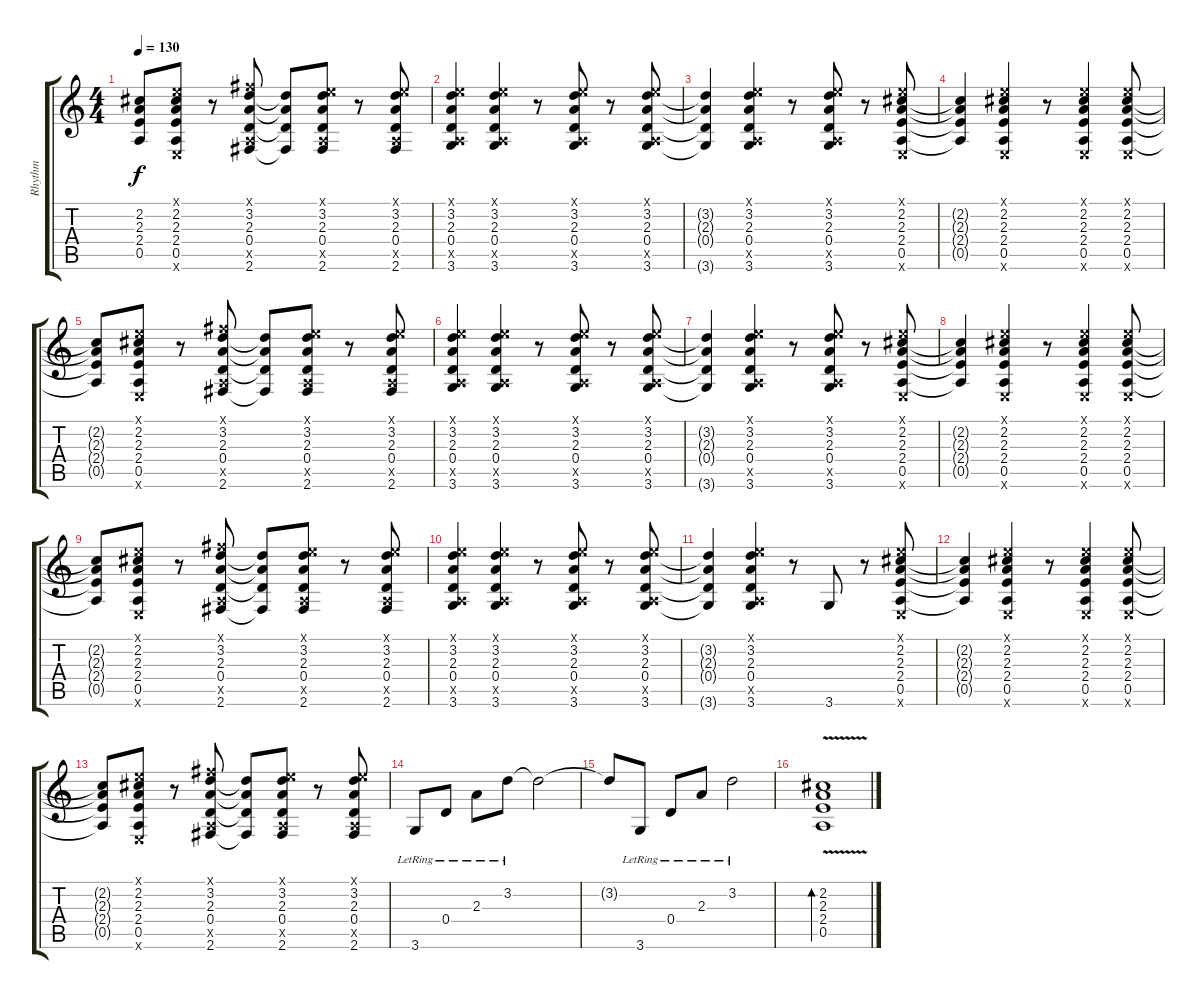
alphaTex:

\track ("Rhythm" "Rhythm") {instrument acousticguitarsteel}
\staff {score tabs}
\tuning (E4 B3 G3 D3 A2 E2) {hide}
\ts (4 4)
\tempo 130
\clef g2
\ks c
(2.2{t} 2.3{t} 2.4{t} 0.5{t}).8{dy f} (0.1{x} 2.2 2.3 2.4 0.5 0.6{x}).8 r.8 (2.1{x} 3.2 2.3 0.4 0.5{x} 2.6).8 (3.2{t} 2.3{t} 0.4{t} 2.6{t}).8 (0.1{x} 3.2 2.3 0.4 0.5{x} 2.6).8 r.8 (0.1{x} 3.2 2.3 0.4 0.5{x} 2.6).8 |
(0.1{x} 3.2 2.3 0.4 0.5{x} 3.6).4 (0.1{x} 3.2 2.3 0.4 0.5{x} 3.6).4 r.8 (0.1{x} 3.2 2.3 0.4 0.5{x} 3.6).8 r.8 (0.1{x} 3.2 2.3 0.4 0.5{x} 3.6).8 |
(3.2{t} 2.3{t} 0.4{t} 3.6{t}).4 (0.1{x} 3.2 2.3 0.4 0.5{x} 3.6).4 r.8 (0.1{x} 3.2 2.3 0.4 0.5{x} 3.6).8 r.8 (0.1{x} 2.2 2.3 2.4 0.5 0.6{x}).8 |
(2.2{t} 2.3{t} 2.4{t} 0.5{t}).4 (0.1{x} 2.2 2.3 2.4 0.5 0.6{x}).4 r.8 (0.1{x} 2.2 2.3 2.4 0.5 0.6{x}).4 (0.1{x} 2.2 2.3 2.4 0.5 0.6{x}).8 |
(2.2{t} 2.3{t} 2.4{t} 0.5{t}).8 (0.1{x} 2.2 2.3 2.4 0.5 0.6{x}).8 r.8 (2.1{x} 3.2 2.3 0.4 0.5{x} 2.6).8 (3.2{t} 2.3{t} 0.4{t} 2.6{t}).8 (0.1{x} 3.2 2.3 0.4 0.5{x} 2.6).8 r.8 (0.1{x} 3.2 2.3 0.4 0.5{x} 2.6).8 |
(0.1{x} 3.2 2.3 0.4 0.5{x} 3.6).4 (0.1{x} 3.2 2.3 0.4 0.5{x} 3.6).4 r.8 (0.1{x} 3.2 2.3 0.4 0.5{x} 3.6).8 r.8 (0.1{x} 3.2 2.3 0.4 0.5{x} 3.6).8 |
(3.2{t} 2.3{t} 0.4{t} 3.6{t}).4 (0.1{x} 3.2 2.3 0.4 0.5{x} 3.6).4 r.8 (0.1{x} 3.2 2.3 0.4 0.5{x} 3.6).8 r.8 (0.1{x} 2.2 2.3 2.4 0.5 0.6{x}).8 |
(2.2{t} 2.3{t} 2.4{t} 0.5{t}).4 (0.1{x} 2.2 2.3 2.4 0.5 0.6{x}).4 r.8 (0.1{x} 2.2 2.3 2.4 0.5 0.6{x}).4 (0.1{x} 2.2 2.3 2.4 0.5 0.6{x}).8 |
(2.2{t} 2.3{t} 2.4{t} 0.5{t}).8 (0.1{x} 2.2 2.3 2.4 0.5 0.6{x}).8 r.8 (2.1{x} 3.2 2.3 0.4 0.5{x} 2.6).8 (3.2{t} 2.3{t} 0.4{t} 2.6{t}).8 (0.1{x} 3.2 2.3 0.4 0.5{x} 2.6).8 r.8 (0.1{x} 3.2 2.3 0.4 0.5{x} 2.6).8 |
(0.1{x} 3.2 2.3 0.4 0.5{x} 3.6).4 (0.1{x} 3.2 2.3 0.4 0.5{x} 3.6).4 r.8 (0.1{x} 3.2 2.3 0.4 0.5{x} 3.6).8 r.8 (0.1{x} 3.2 2.3 0.4 0.5{x} 3.6).8 |
(3.2{t} 2.3{t} 0.4{t} 3.6{t}).4 (0.1{x} 3.2 2.3 0.4 0.5{x} 3.6).4 r.8 3.6.8 r.8 (0.1{x} 2.2 2.3 2.4 0.5 0.6{x}).8 |
(2.2{t} 2.3{t} 2.4{t} 0.5{t}).4 (0.1{x} 2.2 2.3 2.4 0.5 0.6{x}).4 r.8 (0.1{x} 2.2 2.3 2.4 0.5 0.6{x}).4 (0.1{x} 2.2 2.3 2.4 0.5 0.6{x}).8 |
(2.2{t} 2.3{t} 2.4{t} 0.5{t}).8 (0.1{x} 2.2 2.3 2.4 0.5 0.6{x}).8 r.8 (2.1{x} 3.2 2.3 0.4 0.5{x} 2.6).8 (3.2{t} 2.3{t} 0.4{t} 2.6{t}).8 (0.1{x} 3.2 2.3 0.4 0.5{x} 2.6).8 r.8 (0.1{x} 3.2 2.3 0.4 0.5{x} 2.6).8 |
3.6{lr}.8 0.4{lr}.8 2.3{lr}.8 3.2{lr}.8 3.2{t}.2 |
3.2{t}.8 3.6{lr}.8 0.4{lr}.8 2.3{lr}.8 3.2{lr}.2 |
(2.2{v} 2.3{v} 2.4{v} 0.5{v}).1{bd 480}
